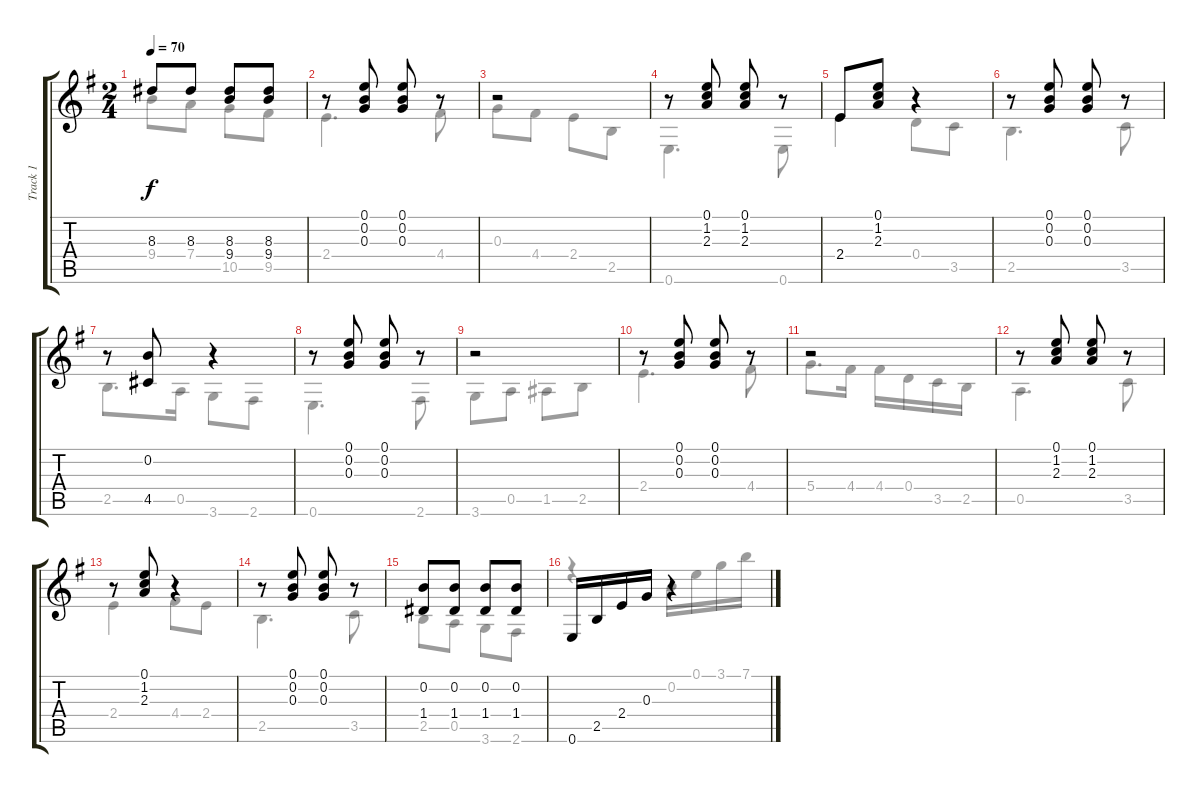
\track ("Track 1" "Track 1") {instrument acousticguitarnylon}
\staff {score tabs}
\tuning (E4 B3 G3 D3 A2 E2) {hide}
\voice
\ts (2 4)
\tempo 70
\clef g2
\ks g
8.3.8{dy f beam Up} 8.3.8{beam Up} (8.3 9.4).8{beam Up} (8.3 9.4).8{beam Up} |
r.8 (0.1 0.2 0.3).8{beam Up} (0.1 0.2 0.3).8{beam Up} r.8 |
r.2 |
r.8 (0.1 1.2 2.3).8 (0.1 1.2 2.3).8 r.8 |
2.4.8 (0.1 1.2 2.3).8 r.4 |
r.8 (0.1 0.2 0.3).8{beam Up} (0.1 0.2 0.3).8{beam Up} r.8 |
r.8 (0.2 4.5).8 r.4 |
r.8 (0.1 0.2 0.3).8{beam Up} (0.1 0.2 0.3).8{beam Up} r.8 |
r.2 |
r.8 (0.1 0.2 0.3).8{beam Up} (0.1 0.2 0.3).8{beam Up} r.8 |
r.2 |
r.8 (0.1 1.2 2.3).8 (0.1 1.2 2.3).8 r.8 |
r.8 (0.1 1.2 2.3).8 r.4 |
r.8 (0.1 0.2 0.3).8{beam Up} (0.1 0.2 0.3).8{beam Up} r.8 |
(0.2 1.4).8 (0.2 1.4).8 (0.2 1.4).8 (0.2 1.4).8 |
0.6.16 2.5.16 2.4.16 0.3.16 r.4
\voice
\clef g2
\ottava regular
\simile none
\ks g
9.4.8{dy f} 7.4.8 10.5.8 9.5.8 |
2.4.4{d} 4.4.8 |
0.3.8 4.4.8 2.4.8 2.5.8 |
0.6.4{d} 0.6.8 |
2.4.4 0.4.8 3.5.8 |
2.5.4{d} 3.5.8 |
2.5.8{d} 0.5.16 3.6.8 2.6.8 |
0.6.4{d} 2.6.8 |
3.6.8 0.5.8 1.5.8 2.5.8 |
2.4.4{d} 4.4.8 |
5.4.8{d} 4.4.16 4.4.16 0.4.16 3.5.16 2.5.16 |
0.5.4{d} 3.5.8 |
2.4.4 4.4.8 2.4.8 |
2.5.4{d} 3.5.8 |
2.5.8 0.5.8 3.6.8 2.6.8 |
r.4 0.2.16 0.1.16 3.1.16 7.1.16
